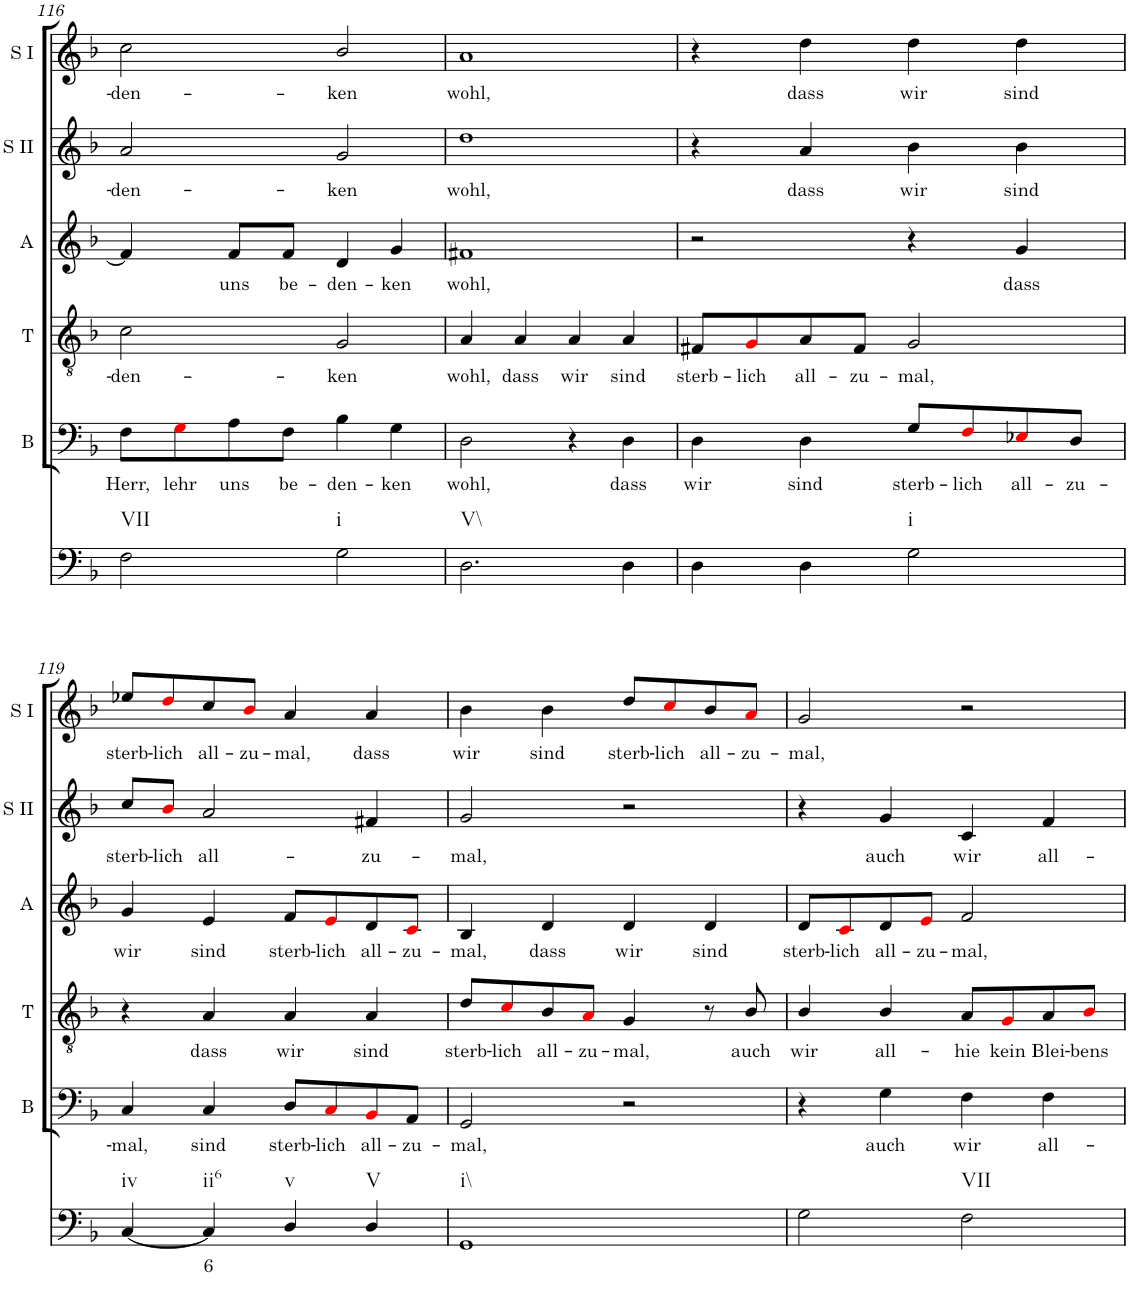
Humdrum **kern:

**kern	**text	**kern	**text	**kern	**text	**kern	**text	**kern	**text	**kern	**text
*part6	*part6	*part5	*part5	*part4	*part4	*part3	*part3	*part2	*part2	*part1	*part1
*staff6	*staff6	*staff5	*staff5	*staff4	*staff4	*staff3	*staff3	*staff2	*staff2	*staff1	*staff1
*I"Continuo	*	*I"Bass	*	*I"Tenor	*	*I"Alto	*	*I"Soprano II	*	*I"Soprano I	*
*	*	*I'B	*	*I'T	*	*I'A	*	*I'S II	*	*I'S I	*
!!LO:PB:g=z
*clefF4	*	*clefF4	*	*clefF4	*	*clefF4	*	*clefGv2	*	*clefG2	*
*k[b-]	*	*k[b-]	*	*k[b-]	*	*k[b-]	*	*k[b-]	*	*k[b-]	*
*M4/4	*	*M4/4	*	*M4/4	*	*M4/4	*	*M4/4	*	*M4/4	*
=116	=116	=116	=116	=116	=116	=116	=116	=116	=116	=116	=116
!LO:TX:b:t=VII	!	!	!	!	!	!	!	!	!	!	!
!	!	!	!LO:LY:b	!	!LO:LY:b	!	!	!	!LO:LY:b	!	!LO:LY:b
2F\	.	8F\L	Herr,	2c\	den-	4f/]	.	2a/	den-	2cc\	den-
!	!	!	!LO:LY:b	!	!	!	!	!	!	!	!
.	.	8Gi\	lehr	.	.	.	.	.	.	.	.
!	!	!	!LO:LY:b	!	!	!	!LO:LY:b	!	!	!	!
.	.	8A\	uns	.	.	8f/L	uns	.	.	.	.
!	!	!	!LO:LY:b	!	!	!	!LO:LY:b	!	!	!	!
.	.	8F\J	be-	.	.	8f/J	be-	.	.	.	.
!LO:TX:b:t=i	!	!	!	!	!	!	!	!	!	!	!
!	!	!	!LO:LY:b	!	!LO:LY:b	!	!LO:LY:b	!	!LO:LY:b	!	!LO:LY:b
2G\	.	4B-\	den-	2G/	ken	4d/	den-	2g/	ken	2b-/	ken
!	!	!	!LO:LY:b	!	!	!	!LO:LY:b	!	!	!	!
.	.	4G\	ken	.	.	4g/	ken	.	.	.	.
=117	=117	=117	=117	=117	=117	=117	=117	=117	=117	=117	=117
!LO:TX:b:t=V\\	!	!	!	!	!	!	!	!	!	!	!
!	!	!	!LO:LY:b	!	!LO:LY:b	!	!LO:LY:b	!	!LO:LY:b	!	!LO:LY:b
2.D\	.	2D\	wohl,	4A/	wohl,	1f#X	wohl,	1dd	wohl,	1a	wohl,
!	!	!	!	!	!LO:LY:b	!	!	!	!	!	!
.	.	.	.	4A/	dass	.	.	.	.	.	.
!	!	!	!	!	!LO:LY:b	!	!	!	!	!	!
.	.	4r	.	4A/	wir	.	.	.	.	.	.
!	!	!	!LO:LY:b	!	!LO:LY:b	!	!	!	!	!	!
4D\	.	4D\	dass	4A/	sind	.	.	.	.	.	.
=118	=118	=118	=118	=118	=118	=118	=118	=118	=118	=118	=118
!	!	!	!LO:LY:b	!	!LO:LY:b	!	!	!	!	!	!
4D\	.	4D\	wir	8F#X/L	sterb-	2r	.	4r	.	4r	.
!	!	!	!	!	!LO:LY:b	!	!	!	!	!	!
.	.	.	.	8Gi/	lich	.	.	.	.	.	.
!	!	!	!LO:LY:b	!	!LO:LY:b	!	!	!	!LO:LY:b	!	!LO:LY:b
4D\	.	4D\	sind	8A/	all-	.	.	4a/	dass	4dd\	dass
!	!	!	!	!	!LO:LY:b	!	!	!	!	!	!
.	.	.	.	8F#/J	zu-	.	.	.	.	.	.
!LO:TX:b:t=i	!	!	!	!	!	!	!	!	!	!	!
!	!	!	!LO:LY:b	!	!LO:LY:b	!	!	!	!LO:LY:b	!	!LO:LY:b
2G\	.	8G/L	sterb-	2G/	mal,	4r	.	4b-\	wir	4dd\	wir
!	!	!	!LO:LY:b	!	!	!	!	!	!	!	!
.	.	8Fi/	lich	.	.	.	.	.	.	.	.
!	!	!	!LO:LY:b	!	!	!	!LO:LY:b	!	!LO:LY:b	!	!LO:LY:b
.	.	8E-Xi/	all-	.	.	4g/	dass	4b-\	sind	4dd\	sind
!	!	!	!LO:LY:b	!	!	!	!	!	!	!	!
.	.	8D/J	zu-	.	.	.	.	.	.	.	.
!!LO:LB:g=z
=119	=119	=119	=119	=119	=119	=119	=119	=119	=119	=119	=119
!LO:TX:b:t=iv	!	!	!	!	!	!	!	!	!	!	!
!	!	!	!LO:LY:b	!	!	!	!LO:LY:b	!	!LO:LY:b	!	!LO:LY:b
[4C/	.	4C/	mal,	4r	.	4g/	wir	8cc/L	sterb-	8ee-X/L	sterb-
!	!	!	!	!	!	!	!	!	!LO:LY:b	!	!LO:LY:b
.	.	.	.	.	.	.	.	8b-i/J	lich	8ddi/	lich
!LO:TX:b:t=ii6	!	!	!	!	!	!	!	!	!	!	!
!	!LO:LY:b	!	!LO:LY:b	!	!LO:LY:b	!	!LO:LY:b	!	!LO:LY:b	!	!LO:LY:b
4C/]	6	4C/	sind	4A/	dass	4e/	sind	2a/	all-	8cc/	all-
!	!	!	!	!	!	!	!	!	!	!	!LO:LY:b
.	.	.	.	.	.	.	.	.	.	8b-i/J	zu-
!LO:TX:b:t=v	!	!	!	!	!	!	!	!	!	!	!
!	!	!	!LO:LY:b	!	!LO:LY:b	!	!LO:LY:b	!	!	!	!LO:LY:b
4D/	.	8D/L	sterb-	4A/	wir	8f/L	sterb-	.	.	4a/	mal,
!	!	!	!LO:LY:b	!	!	!	!LO:LY:b	!	!	!	!
.	.	8Ci/	lich	.	.	8ei/	lich	.	.	.	.
!LO:TX:b:t=V	!	!	!	!	!	!	!	!	!	!	!
!	!	!	!LO:LY:b	!	!LO:LY:b	!	!LO:LY:b	!	!LO:LY:b	!	!LO:LY:b
4D/	.	8BB-i/	all-	4A/	sind	8d/	all-	4f#X/	zu-	4a/	dass
!	!	!	!LO:LY:b	!	!	!	!LO:LY:b	!	!	!	!
.	.	8AA/J	zu-	.	.	8ci/J	zu-	.	.	.	.
=120	=120	=120	=120	=120	=120	=120	=120	=120	=120	=120	=120
!LO:TX:b:t=i\\	!	!	!	!	!	!	!	!	!	!	!
!	!	!	!LO:LY:b	!	!LO:LY:b	!	!LO:LY:b	!	!LO:LY:b	!	!LO:LY:b
1GG	.	2GG/	mal,	8d/L	sterb-	4B-/	mal,	2g/	mal,	4b-\	wir
!	!	!	!	!	!LO:LY:b	!	!	!	!	!	!
.	.	.	.	8ci/	lich	.	.	.	.	.	.
!	!	!	!	!	!LO:LY:b	!	!LO:LY:b	!	!	!	!LO:LY:b
.	.	.	.	8B-/	all-	4d/	dass	.	.	4b-\	sind
!	!	!	!	!	!LO:LY:b	!	!	!	!	!	!
.	.	.	.	8Ai/J	zu-	.	.	.	.	.	.
!	!	!	!	!	!LO:LY:b	!	!LO:LY:b	!	!	!	!LO:LY:b
.	.	2r	.	4G/	mal,	4d/	wir	2r	.	8dd/L	sterb-
!	!	!	!	!	!	!	!	!	!	!	!LO:LY:b
.	.	.	.	.	.	.	.	.	.	8cci/	lich
!	!	!	!	!	!	!	!LO:LY:b	!	!	!	!LO:LY:b
.	.	.	.	8r	.	4d/	sind	.	.	8b-/	all-
!	!	!	!	!	!LO:LY:b	!	!	!	!	!	!LO:LY:b
.	.	.	.	8B-/	auch	.	.	.	.	8ai/J	zu-
=121	=121	=121	=121	=121	=121	=121	=121	=121	=121	=121	=121
!	!	!	!	!	!LO:LY:b	!	!LO:LY:b	!	!	!	!LO:LY:b
2G\	.	4r	.	4B-/	wir	8d/L	sterb-	4r	.	2g/	mal,
!	!	!	!	!	!	!	!LO:LY:b	!	!	!	!
.	.	.	.	.	.	8ci/	lich	.	.	.	.
!	!	!	!LO:LY:b	!	!LO:LY:b	!	!LO:LY:b	!	!LO:LY:b	!	!
.	.	4G\	auch	4B-/	all-	8d/	all-	4g/	auch	.	.
!	!	!	!	!	!	!	!LO:LY:b	!	!	!	!
.	.	.	.	.	.	8ei/J	zu-	.	.	.	.
!LO:TX:b:t=VII	!	!	!	!	!	!	!	!	!	!	!
!	!	!	!LO:LY:b	!	!LO:LY:b	!	!LO:LY:b	!	!LO:LY:b	!	!
2F\	.	4F\	wir	8A/L	hie	2f/	mal,	4c/	wir	2r	.
!	!	!	!	!	!LO:LY:b	!	!	!	!	!	!
.	.	.	.	8Gi/	kein	.	.	.	.	.	.
!	!	!	!LO:LY:b	!	!LO:LY:b	!	!	!	!LO:LY:b	!	!
.	.	4F\	all-	8A/	Blei-	.	.	4f/	all-	.	.
!	!	!	!	!	!LO:LY:b	!	!	!	!	!	!
.	.	.	.	8B-i/J	bens	.	.	.	.	.	.
=	=	=	=	=	=	=	=	=	=	=	=
*-	*-	*-	*-	*-	*-	*-	*-	*-	*-	*-	*-
